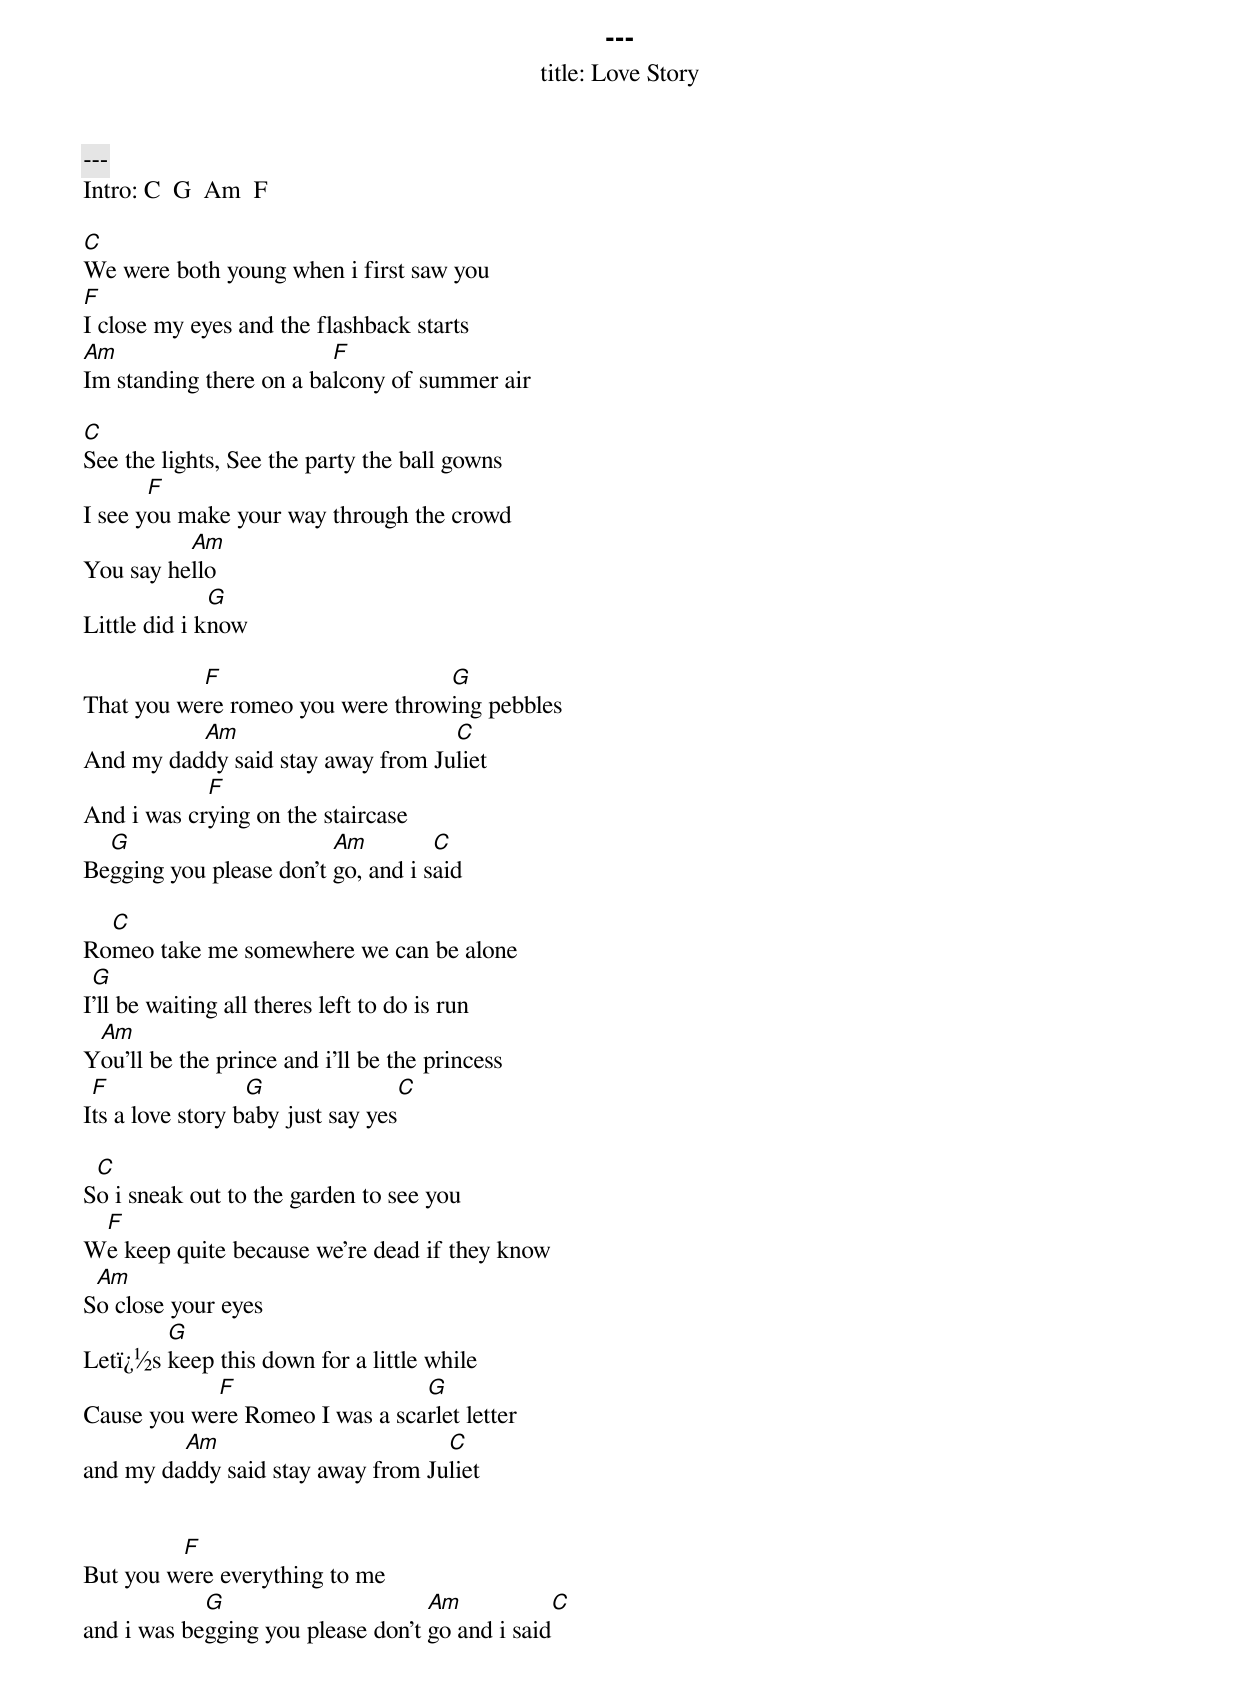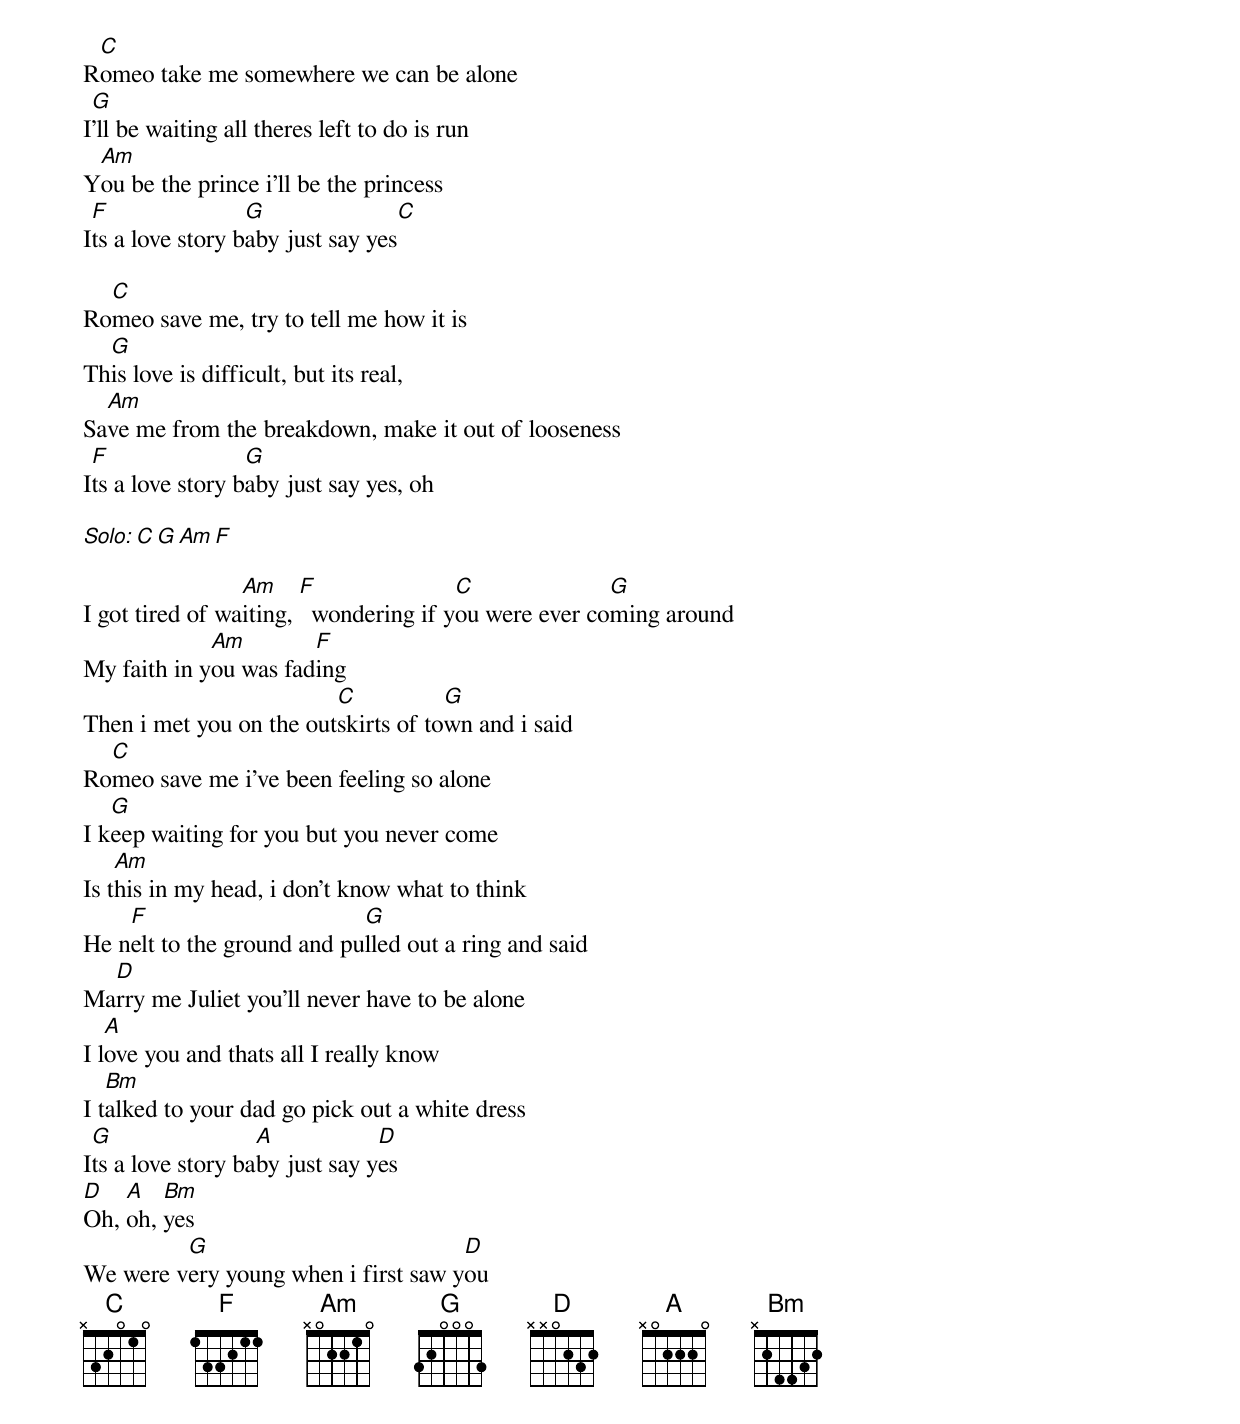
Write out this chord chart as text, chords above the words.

---
title: Love Story
---
Intro: C  G  Am  F

C
We were both young when i first saw you
F
I close my eyes and the flashback starts
Am                       F
Im standing there on a balcony of summer air

C
See the lights, See the party the ball gowns
       F
I see you make your way through the crowd
          Am
You say hello
              G
Little did i know

           F                      G
That you were romeo you were throwing pebbles
          Am                       C
And my daddy said stay away from Juliet
            F
And i was crying on the staircase
  G                      Am         C
Begging you please don't go, and i said

  C
Romeo take me somewhere we can be alone
 G
I'll be waiting all theres left to do is run
 Am
You'll be the prince and i'll be the princess
 F                G                 C
Its a love story baby just say yes

 C
So i sneak out to the garden to see you
 F
We keep quite because we're dead if they know
 Am
So close your eyes
        G
Letï¿½s keep this down for a little while
            F                   G
Cause you were Romeo I was a scarlet letter
         Am                        C
and my daddy said stay away from Juliet


         F
But you were everything to me
            G                      Am            C
and i was begging you please don't go and i said

 C
Romeo take me somewhere we can be alone
 G
I'll be waiting all theres left to do is run
 Am
You be the prince i'll be the princess
 F                G                 C
Its a love story baby just say yes

  C
Romeo save me, try to tell me how it is
  G
This love is difficult, but its real,
  Am
Save me from the breakdown, make it out of looseness
 F                G
Its a love story baby just say yes, oh

Solo: C  G  Am  F

                 Am     F               C              G
I got tired of waiting,   wondering if you were ever coming around
             Am        F
My faith in you was fading
                         C           G
Then i met you on the outskirts of town and i said
  C
Romeo save me i've been feeling so alone
   G
I keep waiting for you but you never come
    Am
Is this in my head, i don't know what to think
    F                       G
He nelt to the ground and pulled out a ring and said
  D
Marry me Juliet you'll never have to be alone
   A
I love you and thats all I really know
   Bm
I talked to your dad go pick out a white dress
 G                 A            D
Its a love story baby just say yes
D   A   Bm
Oh, oh, yes
         G                           D
We were very young when i first saw you
